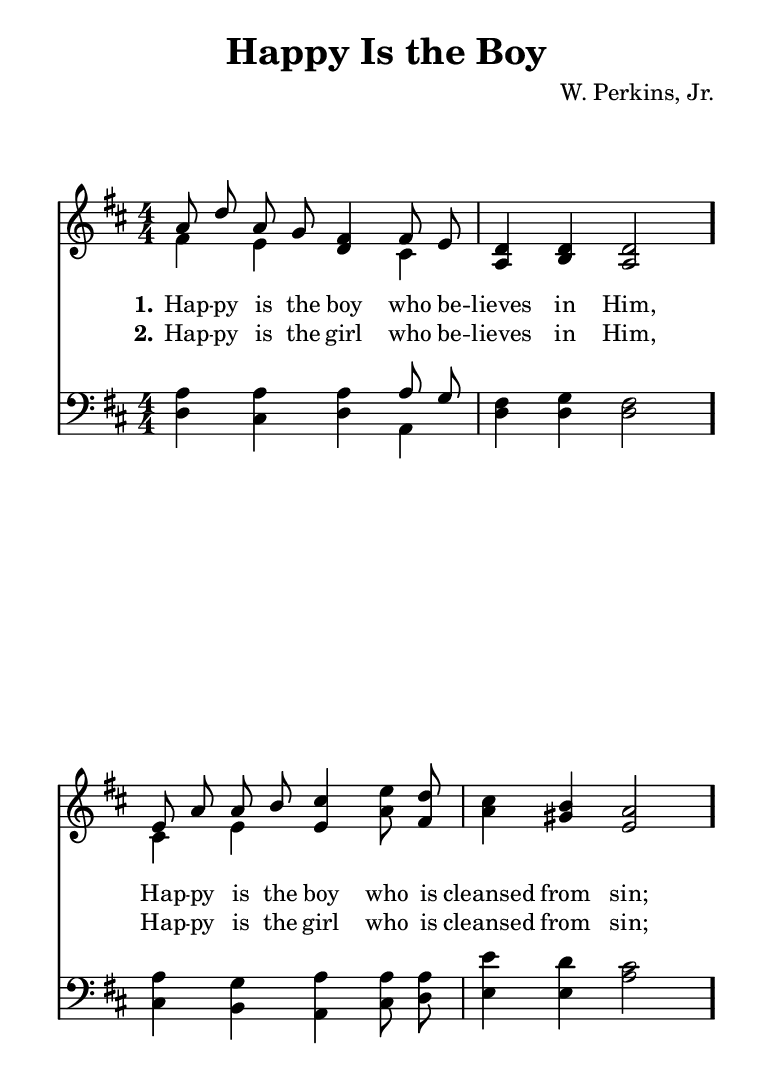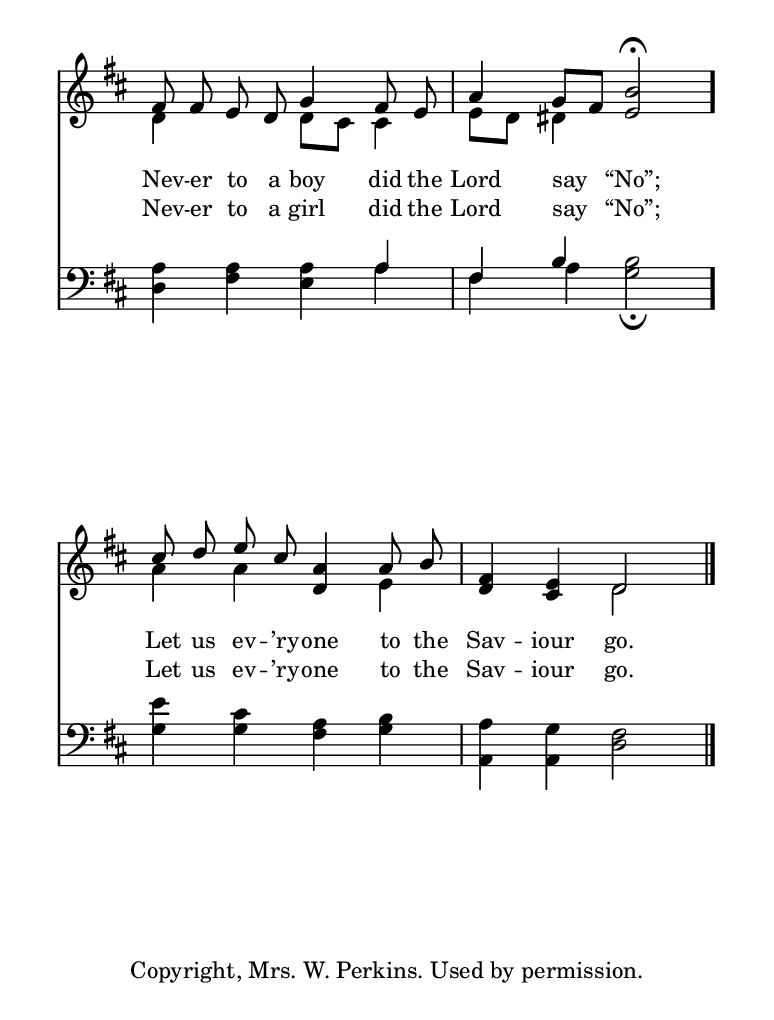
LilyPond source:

\include "common/global.ily"
\paper {
  \include "common/paper.ily"
  ragged-last-bottom = ##t % original has 3 systems
  system-system-spacing.padding = 11
}

\header{
  hymnnumber = "340"
  title = "Happy Is the Boy"
  tunename = ""
  meter = ""
  poet = ""
  composer = "W. Perkins, Jr."
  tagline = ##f
}

ta = { \tempo 4=80 }
tb = { \tempo 4=40 }

global = {
  \include "common/overrides.ily"
  \override Staff.TimeSignature.style = #'numbered
  \time 4/4
  \override Score.MetronomeMark.transparent = ##t % hide all fermata changes too
  \ta
  \key d \major
  \autoBeamOff
}

notesSoprano = {
\global
\relative c'' {

  a8 d a g fis4 fis8 e | d4 d d2 |
  e8 a a b cis4 e8 d | cis4 b a2 |
  fis8 fis e d g4 fis8 e | a4 g8[ fis] \tb b2\fermata \ta
  cis8 d e cis a4 a8 b | fis4 e d2 |

  \bar "|."

}
}

notesAlto = {
\global
\relative e' {

  fis4 e d cis | a b a2 |
  cis4 e e a8 fis | a4 gis e2 |
  d4 s4 d8[ cis] cis4 | e8[ d] dis4 e2 | % original has missing notes for alto = s4
  a4 a d, e | d cis d2 |

}
}

notesTenor = {
\global
\relative a {

  a4 a a a8 g | fis4 g fis2 |
  a4 g a a8 a | e'4 d cis2 |
  a4 a a a | fis4 b b2 |
  e4 cis a b | a g fis2 |

}
}

notesBass = {
\global
\relative f {

  d4 cis d a | d d d2 |
  cis4 b a cis8 d | e4 e a2 |
  d,4 fis e a | fis a g2_\fermata |
  g4 g fis g | a, a d2 |

}
}

wordsA = \lyricmode {
\set stanza = "1."

Hap -- py is the boy who be -- lieves in Him, \bar "."
Hap -- py is the boy who is cleansed from sin; \bar "."
Nev -- er to a boy did the Lord say “No”; \bar "." % original has ”No;”
Let us ev -- ’ry -- one to the Sav -- iour go. \bar "."

}

wordsB = \lyricmode {
\set stanza = "2."

Hap -- py is the girl who be -- lieves in Him, \bar "."
Hap -- py is the girl who is cleansed from sin; \bar "."
Nev -- er to a girl did the Lord say “No”; \bar "." % original has ”No;”
Let us ev -- ’ry -- one to the Sav -- iour go. \bar "."

}

\score {
  \context ChoirStaff <<
    \context Staff = upper <<
      \set Staff.autoBeaming = ##f
      \set ChoirStaff.systemStartDelimiter = #'SystemStartBar
      \set ChoirStaff.printPartCombineTexts = ##f
      \partcombine #'(2 . 9) \notesSoprano \notesAlto
      \context NullVoice = sopranos { \voiceOne << \notesSoprano >> }
      \context NullVoice = altos { \voiceTwo << \notesAlto >> }
      \context Lyrics = one   \lyricsto sopranos \wordsA
      \context Lyrics = two   \lyricsto sopranos \wordsB
    >>
    \context Staff = men <<
      \set Staff.autoBeaming = ##f
      \clef bass
      \set ChoirStaff.printPartCombineTexts = ##f
      \partcombine #'(2 . 9) \notesTenor \notesBass
      \context NullVoice = tenors { \voiceOne << \notesTenor >> }
      \context NullVoice = basses { \voiceTwo << \notesBass >> }
    >>
  >>
  \layout {
    \include "common/layout.ily"
  }
  \midi{
    \include "common/midi.ily"
  }
}

% We don't use the `copyright` header field because we need the copyright to
% appear just under the last system, rather than at the bottom of the page.
\noPageBreak \markup { \fill-line { \raise #4 { "Copyright, Mrs. W. Perkins. Used by permission." } } }


\version "2.19.49"  % necessary for upgrading to future LilyPond versions.

% vi:set et ts=2 sw=2 ai nocindent syntax=lilypond:
